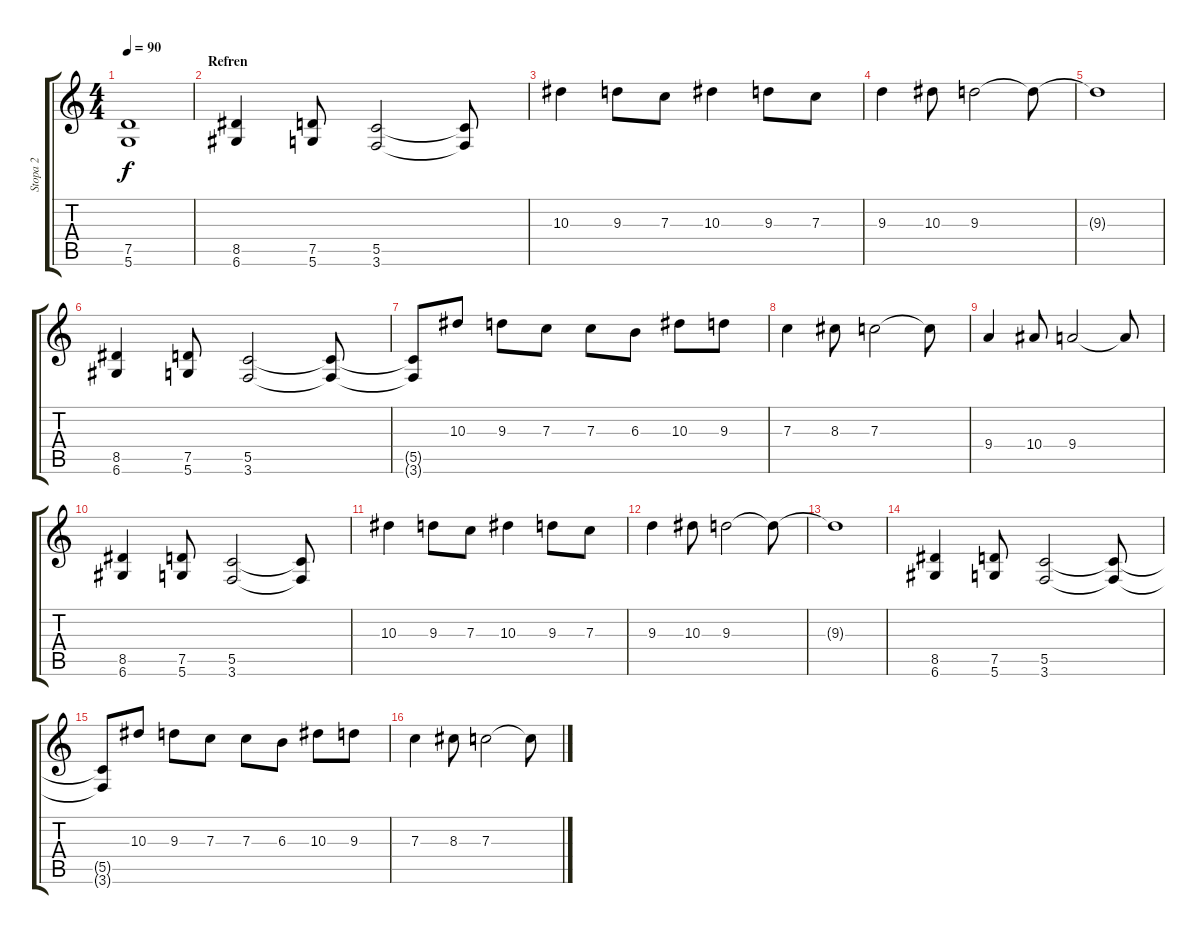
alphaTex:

\track ("Stopa 2" "Stopa 2") {instrument distortionguitar}
\staff {score tabs}
\tuning (D4 A3 F3 C3 G2 D2) {hide}
\ts (4 4)
\tempo 90
\clef g2
\ks c
(7.5{t} 5.6{t}).1{dy f} |
\section ("" "Refren")
(8.5 6.6).4 (7.5 5.6).8 (5.5 3.6).2 (5.5{t} 3.6{t}).8 |
10.3.4 9.3.8 7.3.8 10.3.4 9.3.8 7.3.8 |
9.3.4 10.3.8 9.3.2 9.3{t}.8 |
9.3{t}.1 |
(8.5 6.6).4 (7.5 5.6).8 (5.5 3.6).2 (5.5{t} 3.6{t}).8 |
(5.5{t} 3.6{t}).8 10.3.8 9.3.8 7.3.8 7.3.8 6.3.8 10.3.8 9.3.8 |
7.3.4 8.3.8 7.3.2 7.3{t}.8 |
9.4.4 10.4.8 9.4.2 9.4{t}.8 |
(8.5 6.6).4 (7.5 5.6).8 (5.5 3.6).2 (5.5{t} 3.6{t}).8 |
10.3.4 9.3.8 7.3.8 10.3.4 9.3.8 7.3.8 |
9.3.4 10.3.8 9.3.2 9.3{t}.8 |
9.3{t}.1 |
(8.5 6.6).4 (7.5 5.6).8 (5.5 3.6).2 (5.5{t} 3.6{t}).8 |
(5.5{t} 3.6{t}).8 10.3.8 9.3.8 7.3.8 7.3.8 6.3.8 10.3.8 9.3.8 |
7.3.4 8.3.8 7.3.2 7.3{t}.8
